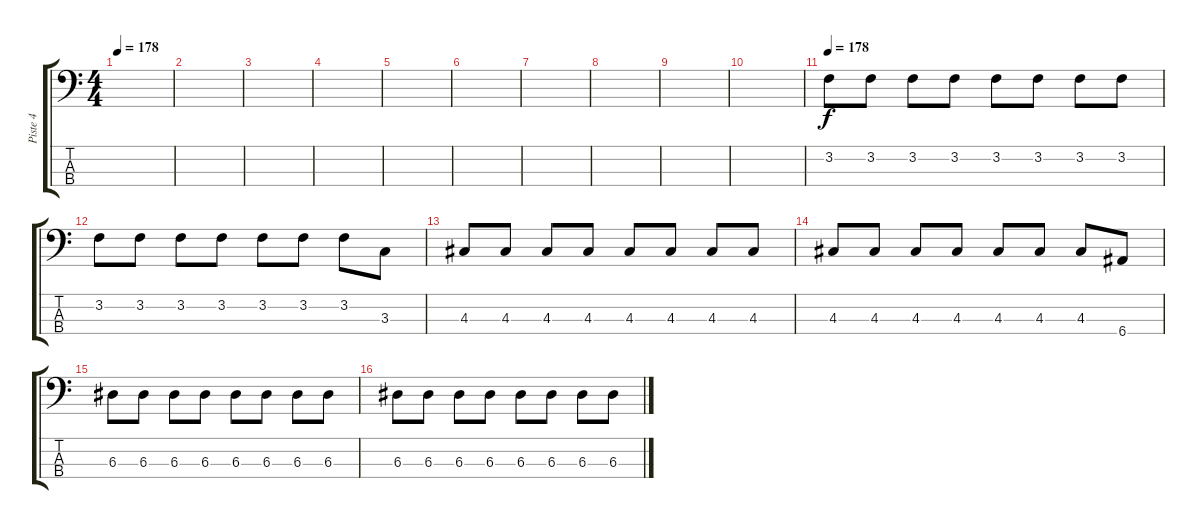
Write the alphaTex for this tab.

\track ("Piste 4" "Piste 4") {instrument electricbassfinger}
\staff {score tabs}
\tuning (G2 D2 A1 E1) {hide}
\ts (4 4)
\tempo 178
\clef f4
\ks c
|
|
|
|
|
|
|
|
|
|
\tempo 178
3.2.8 3.2.8 3.2.8 3.2.8 3.2.8 3.2.8 3.2.8 3.2.8 |
3.2.8 3.2.8 3.2.8 3.2.8 3.2.8 3.2.8 3.2.8 3.3.8 |
4.3.8 4.3.8 4.3.8 4.3.8 4.3.8 4.3.8 4.3.8 4.3.8 |
4.3.8 4.3.8 4.3.8 4.3.8 4.3.8 4.3.8 4.3.8 6.4.8 |
6.3.8 6.3.8 6.3.8 6.3.8 6.3.8 6.3.8 6.3.8 6.3.8 |
6.3.8 6.3.8 6.3.8 6.3.8 6.3.8 6.3.8 6.3.8 6.3.8
